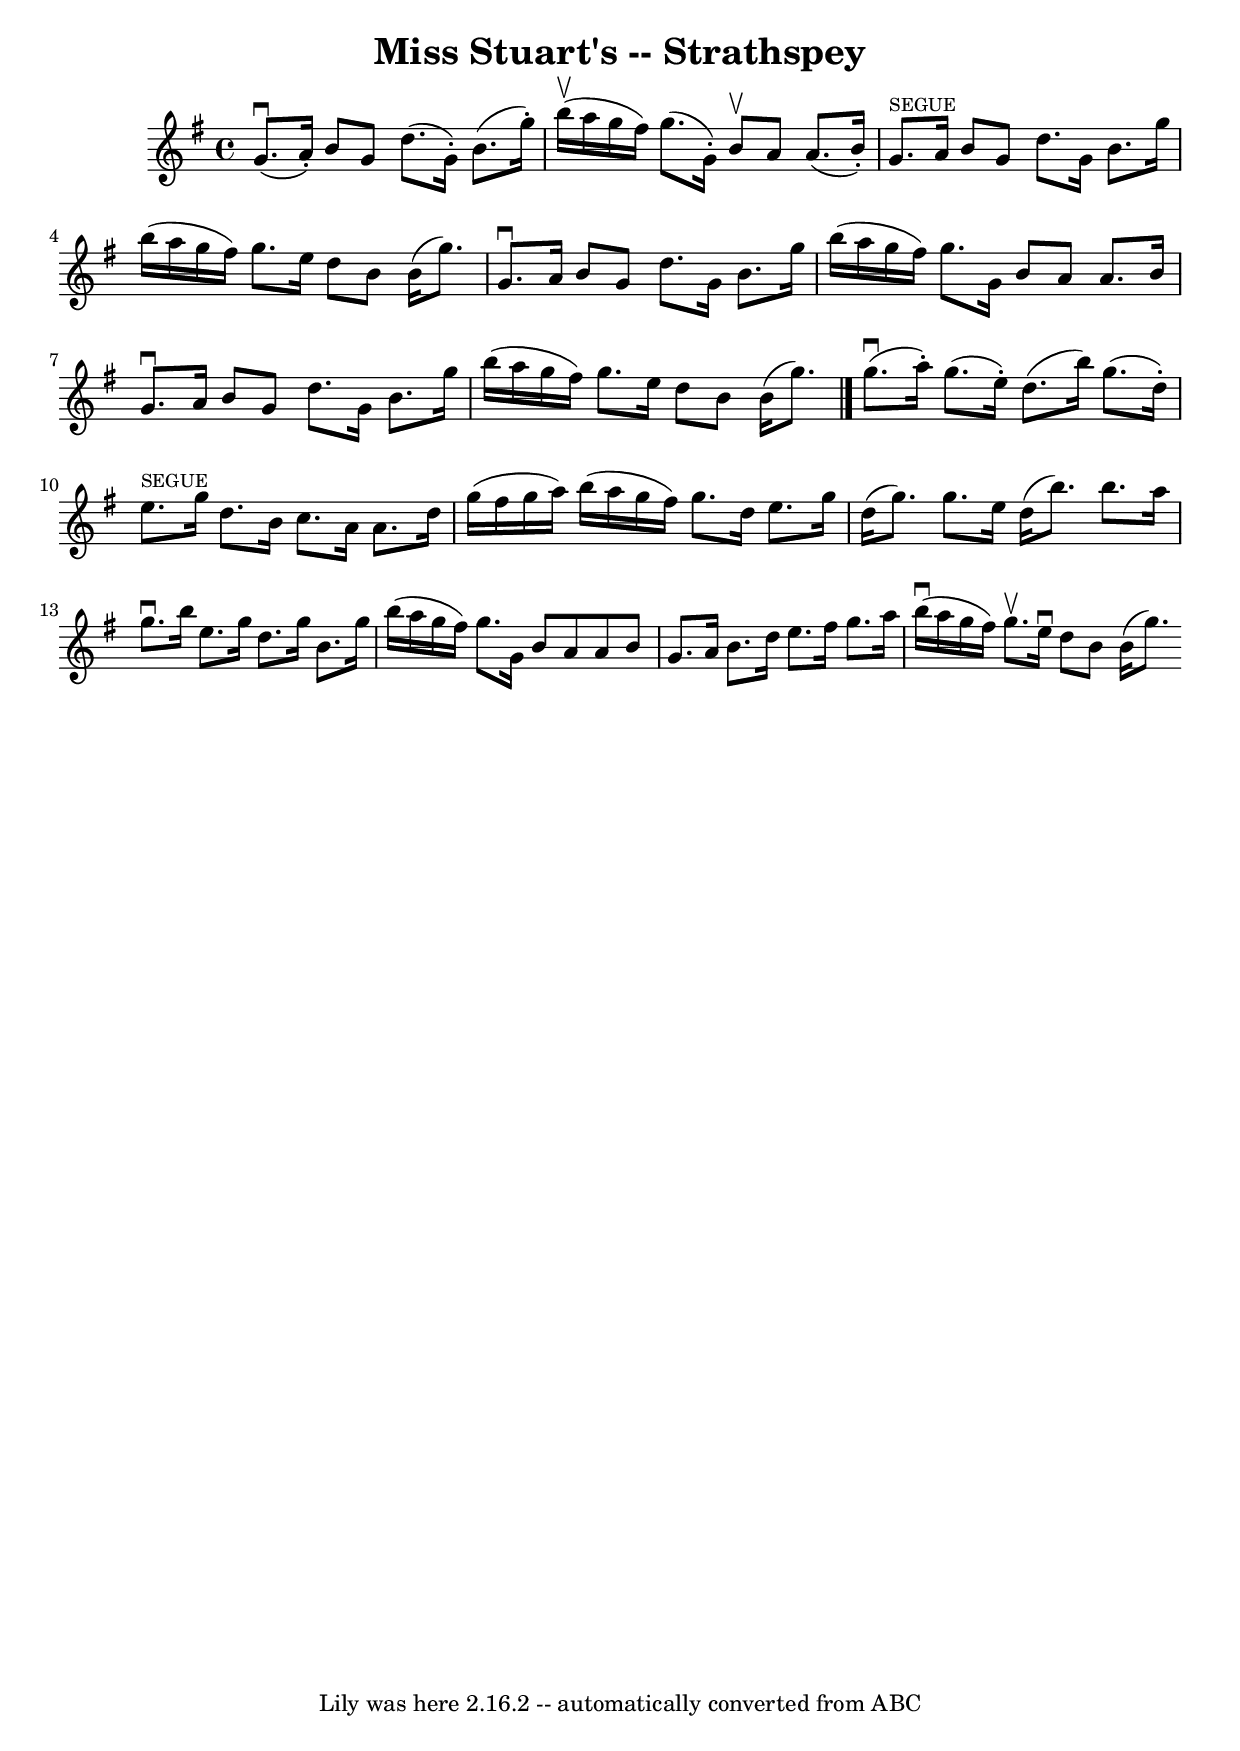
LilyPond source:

\version "2.16.2"
\include "Mammoth.ily"
\header {
  %% book = "Ryan's Mammoth Collection"
 crossRefNumber = "1"
 footnotes = "\\\\161 960"
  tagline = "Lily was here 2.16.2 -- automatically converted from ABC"
  title = "Miss Stuart's -- Strathspey"

}
voicedefault =  {


  \override Staff.TimeSignature #'style = #'C
  \time 4/4 
  \key g \major
 g'8.^\downbow(a'16-.) b'8 g'8 d''8. ( g'16-.) b'8. (g''16-.)    |
 b''16^\upbow(a''16    
 g''16 fs''16) g''8. (g'16-.) b'8^\upbow a'8 a'8. ( b'16-.)    |
 g'8.^\segue a'16 b'8 g'8 d''8. g'16 b'8. g''16     |
 b''16 (a''16 g''16 fs''16) g''8. e''16 d''8 b'8 b'16 (g''8.)    |
 g'8.^\downbow a'16 b'8 g'8 d''8. g'16 b'8. g''16     |
 b''16 ( a''16 g''16 fs''16) g''8. g'16 b'8 a'8 a'8. b'16      |
 g'8.^\downbow a'16 b'8 g'8 d''8. g'16 b'8. g''16     |
 b''16 (a''16 g''16 fs''16) g''8. e''16 d''8 b'8 b'16 (g''8.)   \bar "|." g''8.^\downbow(a''16-.) g''8. (e''16-.) d''8. (b''16) g''8. (d''16-.)     |
 e''8.^\segue g''16 d''8. b'16 c''8. a'16 a'8. d''16     |
 g''16 (fs''16 g''16 a''16) b''16 ( a''16 g''16 fs''16) g''8. d''16 e''8. g''16     |
 d''16 (g''8.) g''8. e''16 d''16 (b''8.) b''8. a''16      |
 g''8.^\downbow b''16 e''8. g''16 d''8. g''16 b'8. g''16     |
 b''16 (a''16 g''16 fs''16) g''8. g'16 b'8 a'8 a'8 b'8     |
 g'8. a'16 b'8. d''16 e''8. fs''16 g''8. a''16     |
 b''16^\downbow(a''16    
 g''16 fs''16) g''8.^\upbow e''16^\downbow d''8 b'8 b'16 (g''8.)   \bar " |."   

}

\score{
  <<

    \context Staff="default"
    {
      \voicedefault 
      
    }

  >>
  \layout {
    
  }
  \midi {
  }

}
